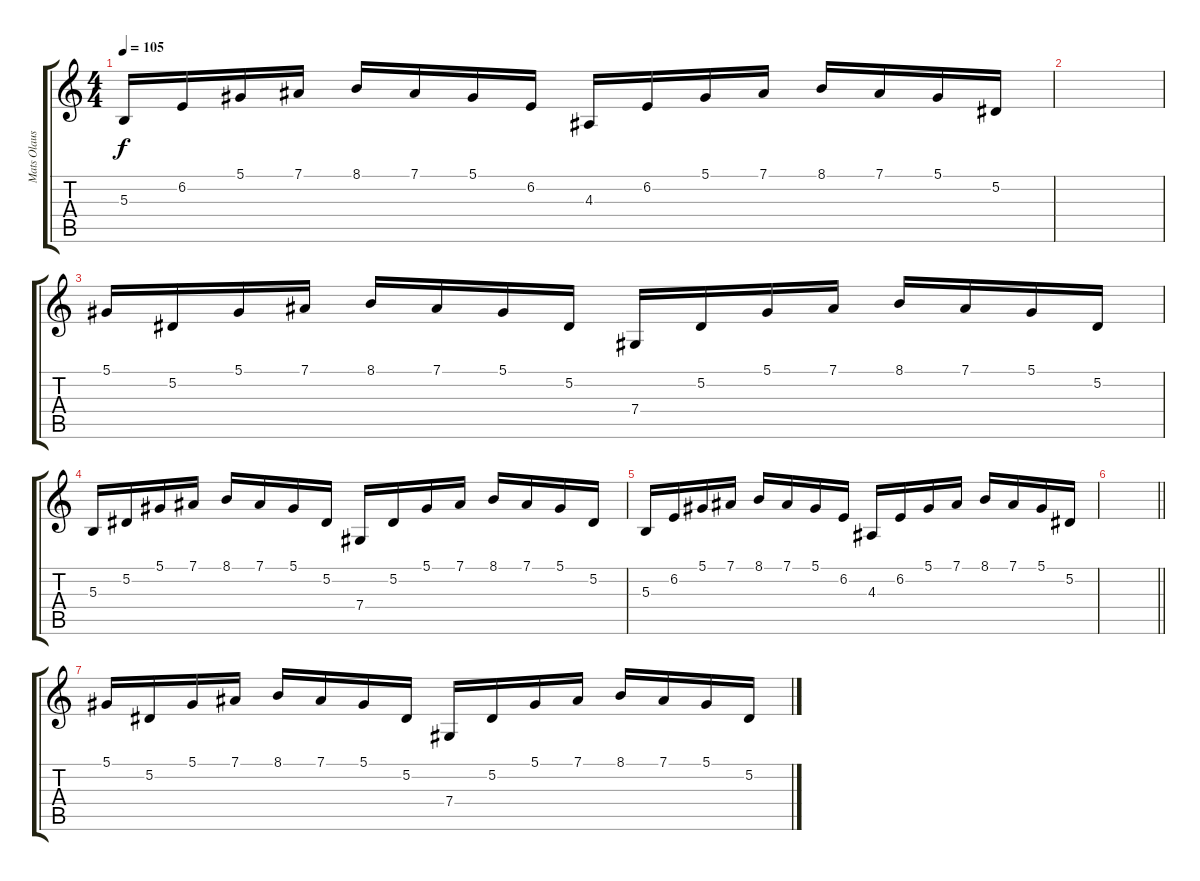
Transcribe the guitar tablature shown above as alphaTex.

\track ("Mats Olausson" "Mats Olaus") {instrument vibraphone}
\staff {score tabs}
\tuning (Eb4 Bb3 Gb3 Db3 Ab2 Eb2) {hide}
\ts (4 4)
\tempo 105
\clef g2
\ks c
5.3.16{dy f} 6.2.16 5.1.16 7.1.16 8.1.16 7.1.16 5.1.16 6.2.16 4.3.16 6.2.16 5.1.16 7.1.16 8.1.16 7.1.16 5.1.16 5.2.16 |
|
5.1.16 5.2.16 5.1.16 7.1.16 8.1.16 7.1.16 5.1.16 5.2.16 7.4.16 5.2.16 5.1.16 7.1.16 8.1.16 7.1.16 5.1.16 5.2.16 |
5.3.16 5.2.16 5.1.16 7.1.16 8.1.16 7.1.16 5.1.16 5.2.16 7.4.16 5.2.16 5.1.16 7.1.16 8.1.16 7.1.16 5.1.16 5.2.16 |
5.3.16 6.2.16 5.1.16 7.1.16 8.1.16 7.1.16 5.1.16 6.2.16 4.3.16 6.2.16 5.1.16 7.1.16 8.1.16 7.1.16 5.1.16 5.2.16 |
\barLineRight lightlight
|
5.1.16 5.2.16 5.1.16 7.1.16 8.1.16 7.1.16 5.1.16 5.2.16 7.4.16 5.2.16 5.1.16 7.1.16 8.1.16 7.1.16 5.1.16 5.2.16
